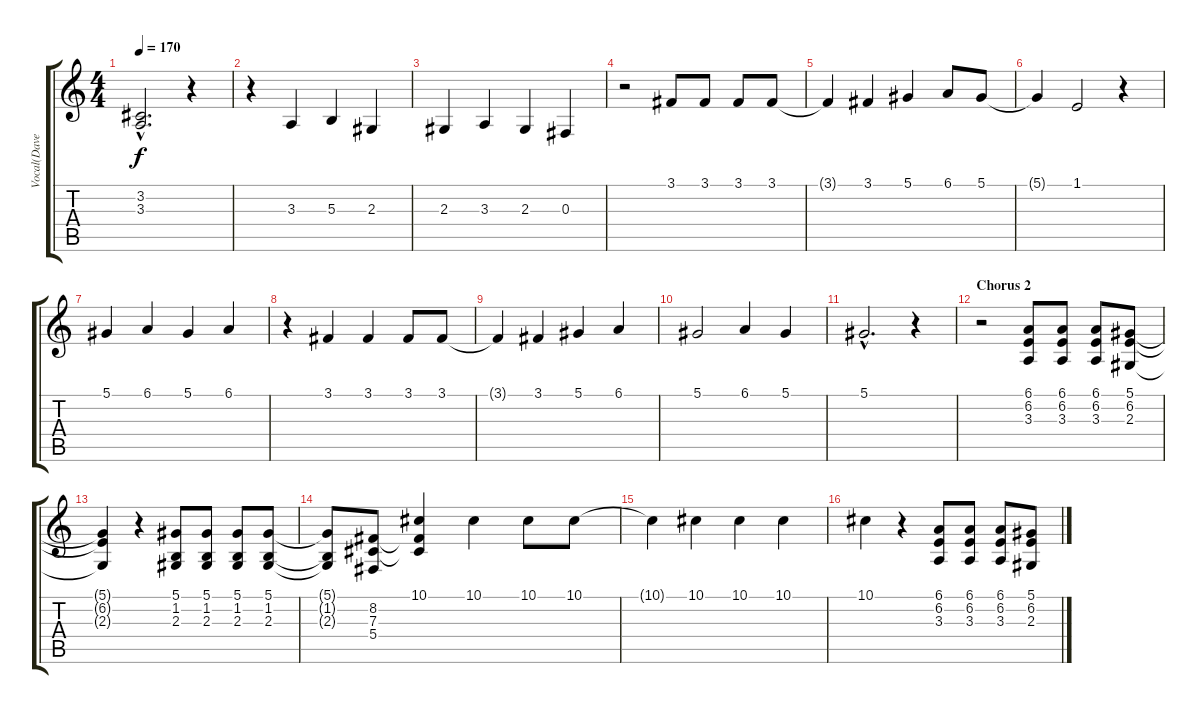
\track ("Vocal(Davey Havok) and Coral" "Vocal(Dave") {instrument synthvoice}
\staff {score tabs}
\tuning (Eb4 Bb3 Gb3 Db3 Ab2 Eb2) {hide}
\ts (4 4)
\tempo 170
\clef g2
\ks c
(3.2{hac t} 3.3{hac t}).2{d dy f} r.4 |
r.4 3.3.4 5.3.4 2.3.4 |
2.3.4 3.3.4 2.3.4 0.3.4 |
r.2 3.1.8 3.1.8 3.1.8 3.1.8 |
3.1{t}.4 3.1.4 5.1.4 6.1.8 5.1.8 |
5.1{t}.4 1.1.2 r.4 |
5.1.4 6.1.4 5.1.4 6.1.4 |
r.4 3.1.4 3.1.4 3.1.8 3.1.8 |
3.1{t}.4 3.1.4 5.1.4 6.1.4 |
5.1.2 6.1.4 5.1.4 |
5.1{hac}.2{d} r.4 |
\section ("" "Chorus 2")
r.2 (6.1 6.2 3.3).8 (6.1 6.2 3.3).8 (6.1 6.2 3.3).8 (5.1 6.2 2.3).8 |
(5.1{t} 6.2{t} 2.3{t}).4 r.4 (5.1 1.2 2.3).8 (5.1 1.2 2.3).8 (5.1 1.2 2.3).8 (5.1 1.2 2.3).8 |
(5.1{t} 1.2{t} 2.3{t}).8 (8.2 7.3 5.4).8 (10.1 8.2{t} 7.3{t}).4 10.1.4 10.1.8 10.1.8 |
10.1{t}.4 10.1.4 10.1.4 10.1.4 |
10.1.4 r.4 (6.1 6.2 3.3).8 (6.1 6.2 3.3).8 (6.1 6.2 3.3).8 (5.1 6.2 2.3).8
